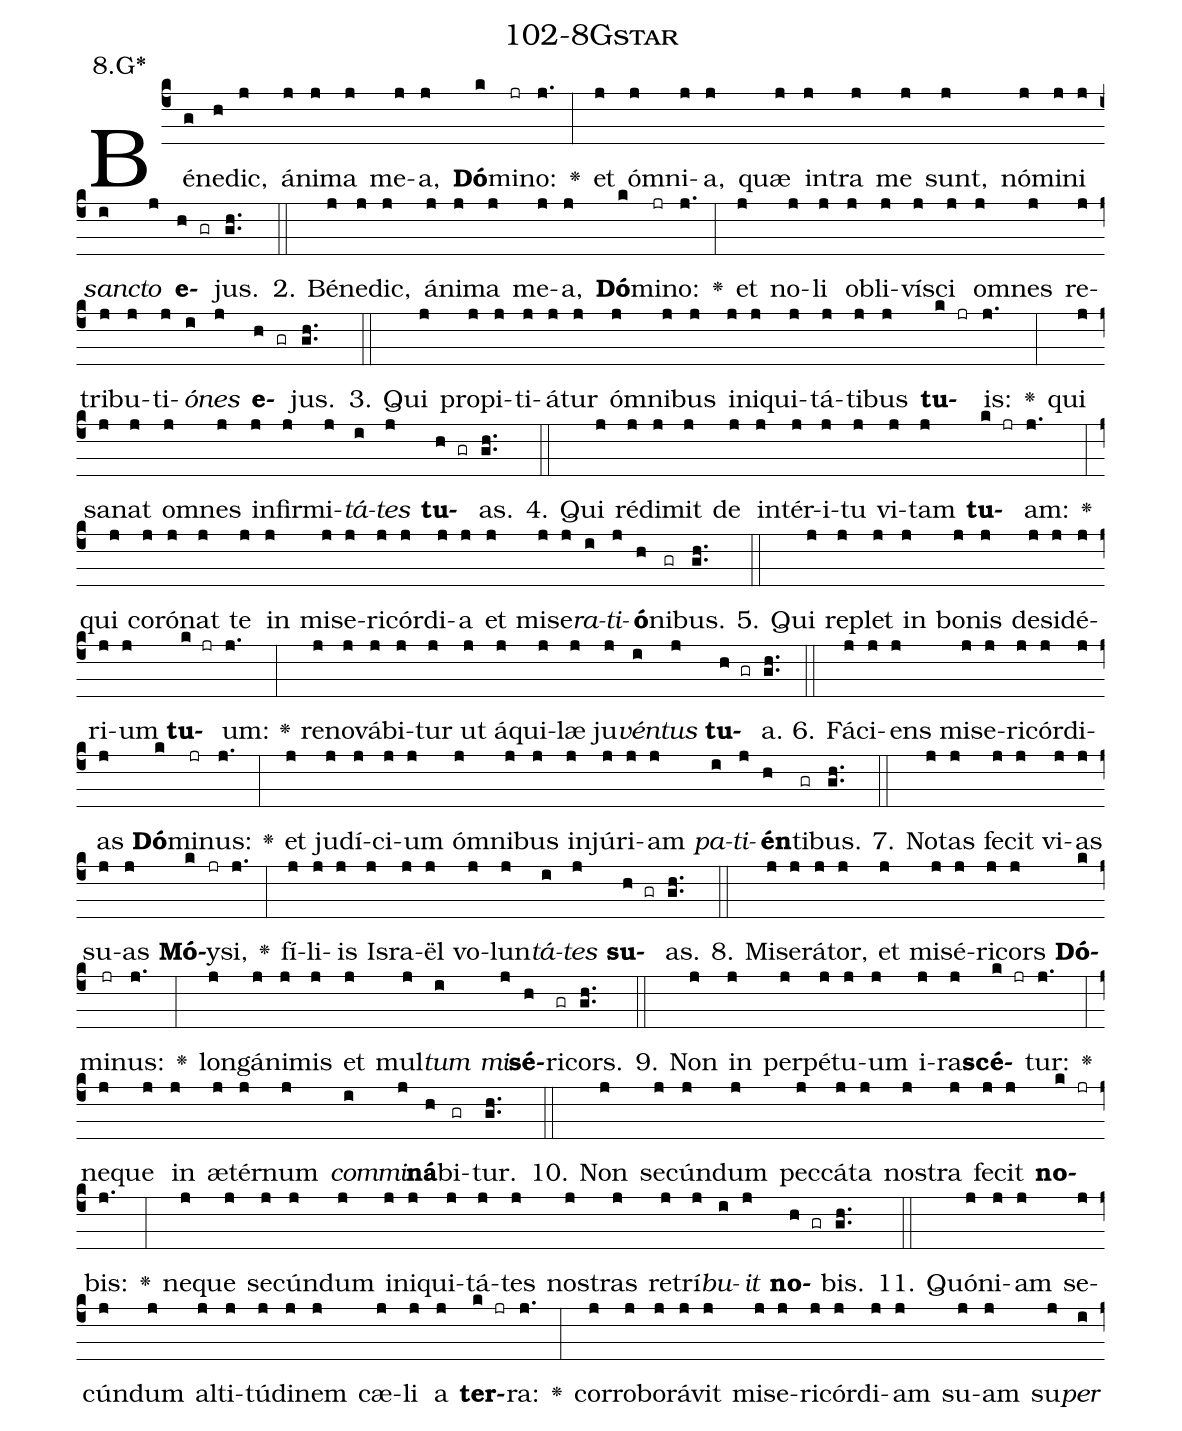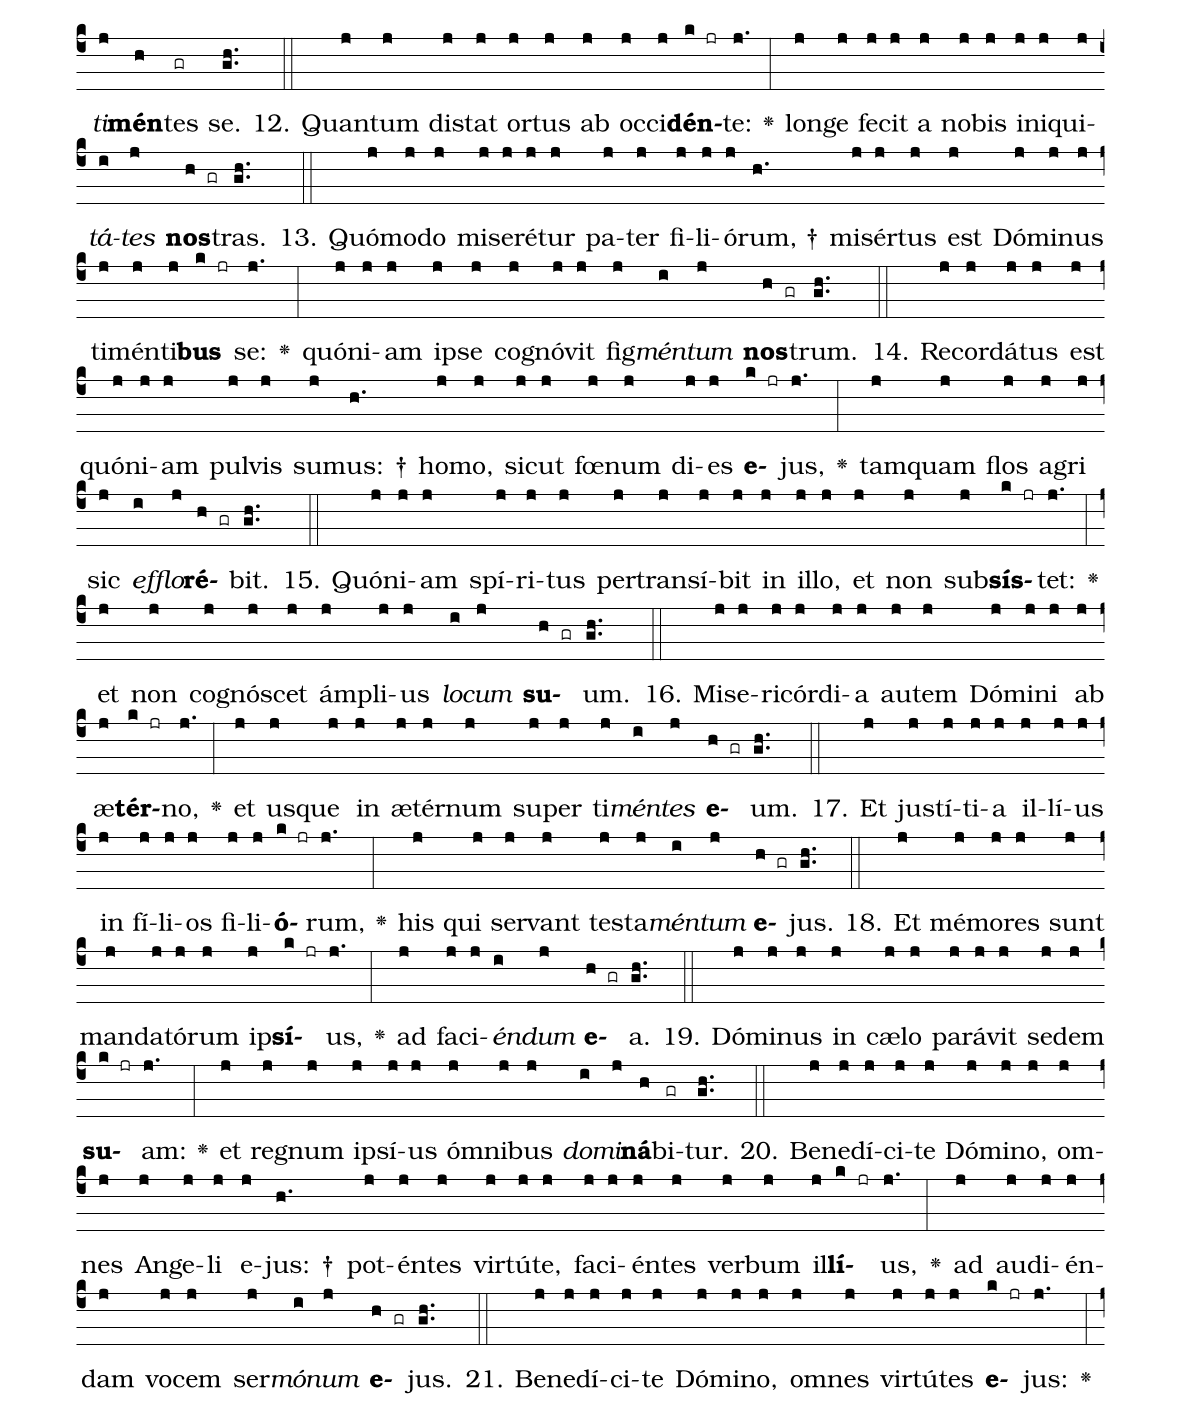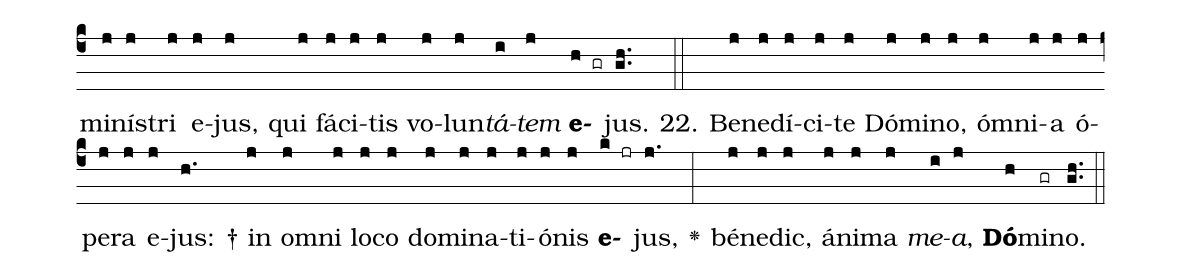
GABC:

name: 102-8Gstar;
annotation: 8.G*;
%%
(c4)Bé(g)ne(h)dic,(j) á(j)ni(j)ma(j) me(j)a,(j) <b>Dó</b>(k)mi(jr)no:(j.) <v>\greheightstar</v>(:) et(j) óm(j)ni(j)a,(j) quæ(j) in(j)tra(j) me(j) sunt,(j) nó(j)mi(j)ni(j) <i>sanc</i>(i)<i>to</i>(j) <b>e</b>(h gr)jus.(gh..) (::)
2. Bé(j)ne(j)dic,(j) á(j)ni(j)ma(j) me(j)a,(j) <b>Dó</b>(k)mi(jr)no:(j.) <v>\greheightstar</v>(:) et(j) no(j)li(j) ob(j)li(j)ví(j)sci(j) om(j)nes(j) re(j)tri(j)bu(j)ti(j)<i>ó</i>(i)<i>nes</i>(j) <b>e</b>(h gr)jus.(gh..) (::)
3. Qui(j) pro(j)pi(j)ti(j)á(j)tur(j) óm(j)ni(j)bus(j) in(j)i(j)qui(j)tá(j)ti(j)bus(j) <b>tu</b>(k jr)is:(j.) <v>\greheightstar</v>(:) qui(j) sa(j)nat(j) om(j)nes(j) in(j)fir(j)mi(j)<i>tá</i>(i)<i>tes</i>(j) <b>tu</b>(h gr)as.(gh..) (::)
4. Qui(j) réd(j)i(j)mit(j) de(j) in(j)tér(j)i(j)tu(j) vi(j)tam(j) <b>tu</b>(k jr)am:(j.) <v>\greheightstar</v>(:) qui(j) co(j)ró(j)nat(j) te(j) in(j) mi(j)se(j)ri(j)cór(j)di(j)a(j) et(j) mi(j)se(j)<i>ra</i>(i)<i>ti</i>(j)<b>ó</b>(h)ni(gr)bus.(gh..) (::)
5. Qui(j) re(j)plet(j) in(j) bo(j)nis(j) de(j)si(j)dé(j)ri(j)um(j) <b>tu</b>(k jr)um:(j.) <v>\greheightstar</v>(:) re(j)no(j)vá(j)bi(j)tur(j) ut(j) á(j)qui(j)læ(j) ju(j)<i>vén</i>(i)<i>tus</i>(j) <b>tu</b>(h gr)a.(gh..) (::)
6. Fá(j)ci(j)ens(j) mi(j)se(j)ri(j)cór(j)di(j)as(j) <b>Dó</b>(k)mi(jr)nus:(j.) <v>\greheightstar</v>(:) et(j) ju(j)dí(j)ci(j)um(j) óm(j)ni(j)bus(j) in(j)jú(j)ri(j)am(j) <i>pa</i>(i)<i>ti</i>(j)<b>én</b>(h)ti(gr)bus.(gh..) (::)
7. No(j)tas(j) fe(j)cit(j) vi(j)as(j) su(j)as(j) <b>Mó</b>(k)y(jr)si,(j.) <v>\greheightstar</v>(:) fí(j)li(j)is(j) Is(j)ra(j)ël(j) vo(j)lun(j)<i>tá</i>(i)<i>tes</i>(j) <b>su</b>(h gr)as.(gh..) (::)
8. Mi(j)se(j)rá(j)tor,(j) et(j) mi(j)sé(j)ri(j)cors(j) <b>Dó</b>(k)mi(jr)nus:(j.) <v>\greheightstar</v>(:) long(j)á(j)ni(j)mis(j) et(j) mul(j)<i>tum</i>(i) <i>mi</i>(j)<b>sé</b>(h)ri(gr)cors.(gh..) (::)
9. Non(j) in(j) per(j)pé(j)tu(j)um(j) i(j)ra(j)<b>scé</b>(k jr)tur:(j.) <v>\greheightstar</v>(:) ne(j)que(j) in(j) æ(j)tér(j)num(j) <i>com</i>(i)<i>mi</i>(j)<b>ná</b>(h)bi(gr)tur.(gh..) (::)
10. Non(j) se(j)cún(j)dum(j) pec(j)cá(j)ta(j) nos(j)tra(j) fe(j)cit(j) <b>no</b>(k jr)bis:(j.) <v>\greheightstar</v>(:) ne(j)que(j) se(j)cún(j)dum(j) in(j)i(j)qui(j)tá(j)tes(j) nos(j)tras(j) re(j)trí(j)<i>bu</i>(i)<i>it</i>(j) <b>no</b>(h gr)bis.(gh..) (::)
11. Quón(j)i(j)am(j) se(j)cún(j)dum(j) al(j)ti(j)tú(j)di(j)nem(j) cæ(j)li(j) a(j) <b>ter</b>(k jr)ra:(j.) <v>\greheightstar</v>(:) cor(j)ro(j)bo(j)rá(j)vit(j) mi(j)se(j)ri(j)cór(j)di(j)am(j) su(j)am(j) su(j)<i>per</i>(i) <i>ti</i>(j)<b>mén</b>(h)tes(gr) se.(gh..) (::)
12. Quan(j)tum(j) di(j)stat(j) or(j)tus(j) ab(j) oc(j)ci(j)<b>dén</b>(k jr)te:(j.) <v>\greheightstar</v>(:) lon(j)ge(j) fe(j)cit(j) a(j) no(j)bis(j) in(j)i(j)qui(j)<i>tá</i>(i)<i>tes</i>(j) <b>nos</b>(h gr)tras.(gh..) (::)
13. Quó(j)mo(j)do(j) mi(j)se(j)ré(j)tur(j) pa(j)ter(j) fi(j)li(j)ó(j)rum, †(h.) mi(j)sér(j)tus(j) est(j) Dó(j)mi(j)nus(j) ti(j)mén(j)ti(j)<b>bus</b>(k jr) se:(j.) <v>\greheightstar</v>(:) quón(j)i(j)am(j) ip(j)se(j) co(j)gnó(j)vit(j) fig(j)<i>mén</i>(i)<i>tum</i>(j) <b>nos</b>(h gr)trum.(gh..) (::)
14. Re(j)cor(j)dá(j)tus(j) est(j) quón(j)i(j)am(j) pul(j)vis(j) su(j)mus: †(h.) ho(j)mo,(j) sic(j)ut(j) fœ(j)num(j) di(j)es(j) <b>e</b>(k jr)jus,(j.) <v>\greheightstar</v>(:) tam(j)quam(j) flos(j) a(j)gri(j) sic(j) <i>ef</i>(i)<i>flo</i>(j)<b>ré</b>(h gr)bit.(gh..) (::)
15. Quón(j)i(j)am(j) spí(j)ri(j)tus(j) per(j)trans(j)í(j)bit(j) in(j) il(j)lo,(j) et(j) non(j) sub(j)<b>sís</b>(k jr)tet:(j.) <v>\greheightstar</v>(:) et(j) non(j) co(j)gnó(j)scet(j) ám(j)pli(j)us(j) <i>lo</i>(i)<i>cum</i>(j) <b>su</b>(h gr)um.(gh..) (::)
16. Mi(j)se(j)ri(j)cór(j)di(j)a(j) au(j)tem(j) Dó(j)mi(j)ni(j) ab(j) æ(j)<b>tér</b>(k jr)no,(j.) <v>\greheightstar</v>(:) et(j) us(j)que(j) in(j) æ(j)tér(j)num(j) su(j)per(j) ti(j)<i>mén</i>(i)<i>tes</i>(j) <b>e</b>(h gr)um.(gh..) (::)
17. Et(j) jus(j)tí(j)ti(j)a(j) il(j)lí(j)us(j) in(j) fí(j)li(j)os(j) fi(j)li(j)<b>ó</b>(k jr)rum,(j.) <v>\greheightstar</v>(:) his(j) qui(j) ser(j)vant(j) tes(j)ta(j)<i>mén</i>(i)<i>tum</i>(j) <b>e</b>(h gr)jus.(gh..) (::)
18. Et(j) mé(j)mo(j)res(j) sunt(j) man(j)da(j)tó(j)rum(j) ip(j)<b>sí</b>(k jr)us,(j.) <v>\greheightstar</v>(:) ad(j) fa(j)ci(j)<i>én</i>(i)<i>dum</i>(j) <b>e</b>(h gr)a.(gh..) (::)
19. Dó(j)mi(j)nus(j) in(j) cæ(j)lo(j) pa(j)rá(j)vit(j) se(j)dem(j) <b>su</b>(k jr)am:(j.) <v>\greheightstar</v>(:) et(j) re(j)gnum(j) ip(j)sí(j)us(j) óm(j)ni(j)bus(j) <i>do</i>(i)<i>mi</i>(j)<b>ná</b>(h)bi(gr)tur.(gh..) (::)
20. Be(j)ne(j)dí(j)ci(j)te(j) Dó(j)mi(j)no,(j) om(j)nes(j) An(j)ge(j)li(j) e(j)jus: †(h.) pot(j)én(j)tes(j) vir(j)tú(j)te,(j) fa(j)ci(j)én(j)tes(j) ver(j)bum(j) il(j)<b>lí</b>(k jr)us,(j.) <v>\greheightstar</v>(:) ad(j) au(j)di(j)én(j)dam(j) vo(j)cem(j) ser(j)<i>mó</i>(i)<i>num</i>(j) <b>e</b>(h gr)jus.(gh..) (::)
21. Be(j)ne(j)dí(j)ci(j)te(j) Dó(j)mi(j)no,(j) om(j)nes(j) vir(j)tú(j)tes(j) <b>e</b>(k jr)jus:(j.) <v>\greheightstar</v>(:) mi(j)nís(j)tri(j) e(j)jus,(j) qui(j) fá(j)ci(j)tis(j) vo(j)lun(j)<i>tá</i>(i)<i>tem</i>(j) <b>e</b>(h gr)jus.(gh..) (::)
22. Be(j)ne(j)dí(j)ci(j)te(j) Dó(j)mi(j)no,(j) óm(j)ni(j)a(j) ó(j)pe(j)ra(j) e(j)jus: †(h.) in(j) om(j)ni(j) lo(j)co(j) do(j)mi(j)na(j)ti(j)ó(j)nis(j) <b>e</b>(k jr)jus,(j.) <v>\greheightstar</v>(:) bé(j)ne(j)dic,(j) á(j)ni(j)ma(j) <i>me</i>(i)<i>a</i>,(j) <b>Dó</b>(h)mi(gr)no.(gh..) (::)
